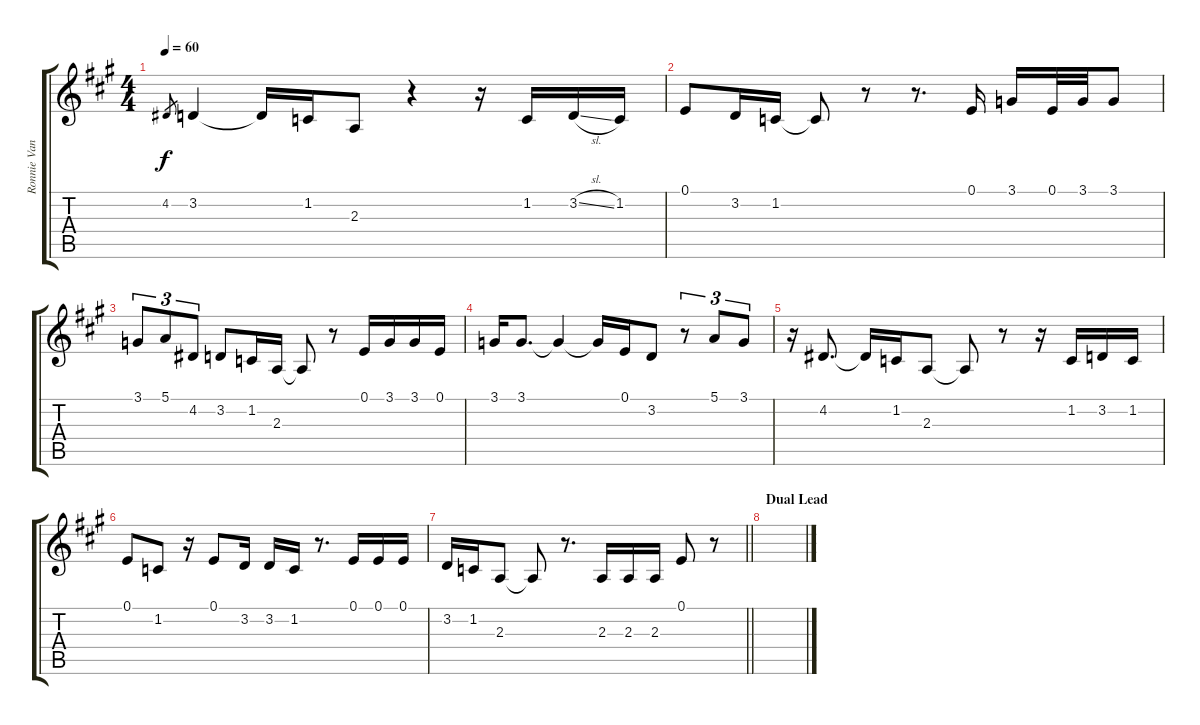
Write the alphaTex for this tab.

\track ("Ronnie Van Zant - Vocals" "Ronnie Van") {instrument lead2sawtooth}
\staff {score tabs}
\tuning (E4 B3 G3 D3 A2 E2) {hide}
\ts (4 4)
\tempo 60
\clef g2
\ks f#minor
4.2.8{gr dy f} 3.2.4 3.2{t}.16 1.2.16 2.3.8 r.4 r.16 1.2.16 3.2{sl}.16 1.2.16 |
0.1.8 3.2.16 1.2.16 1.2{t}.8 r.8 r.8{d} 0.1.16 3.1.16 0.1.32 3.1.32 3.1.8 |
3.1.8{tu (3 2)} 5.1.8{tu (3 2)} 4.2.8{tu (3 2)} 3.2.8 1.2.16 2.3.16 2.3{t}.8 r.8 0.1.16 3.1.16 3.1.16 0.1.16 |
3.1.16 3.1.8{d} 3.1{t}.4 3.1{t}.16 0.1.16 3.2.8 r.8{tu (3 2)} 5.1.8{tu (3 2)} 3.1.8{tu (3 2)} |
r.16 4.2.8{d} 4.2{t}.16 1.2.16 2.3.8 2.3{t}.8 r.8 r.16 1.2.16 3.2.16 1.2.16 |
0.1.8 1.2.8 r.16 0.1.8 3.2.16 3.2.16 1.2.16 r.8{d} 0.1.16 0.1.16 0.1.16 |
\barLineRight lightlight
3.2.16 1.2.16 2.3.8 2.3{t}.8 r.8{d} 2.3.16 2.3.16 2.3.16 0.1.8 r.8 |
\section ("" "Dual Lead")
